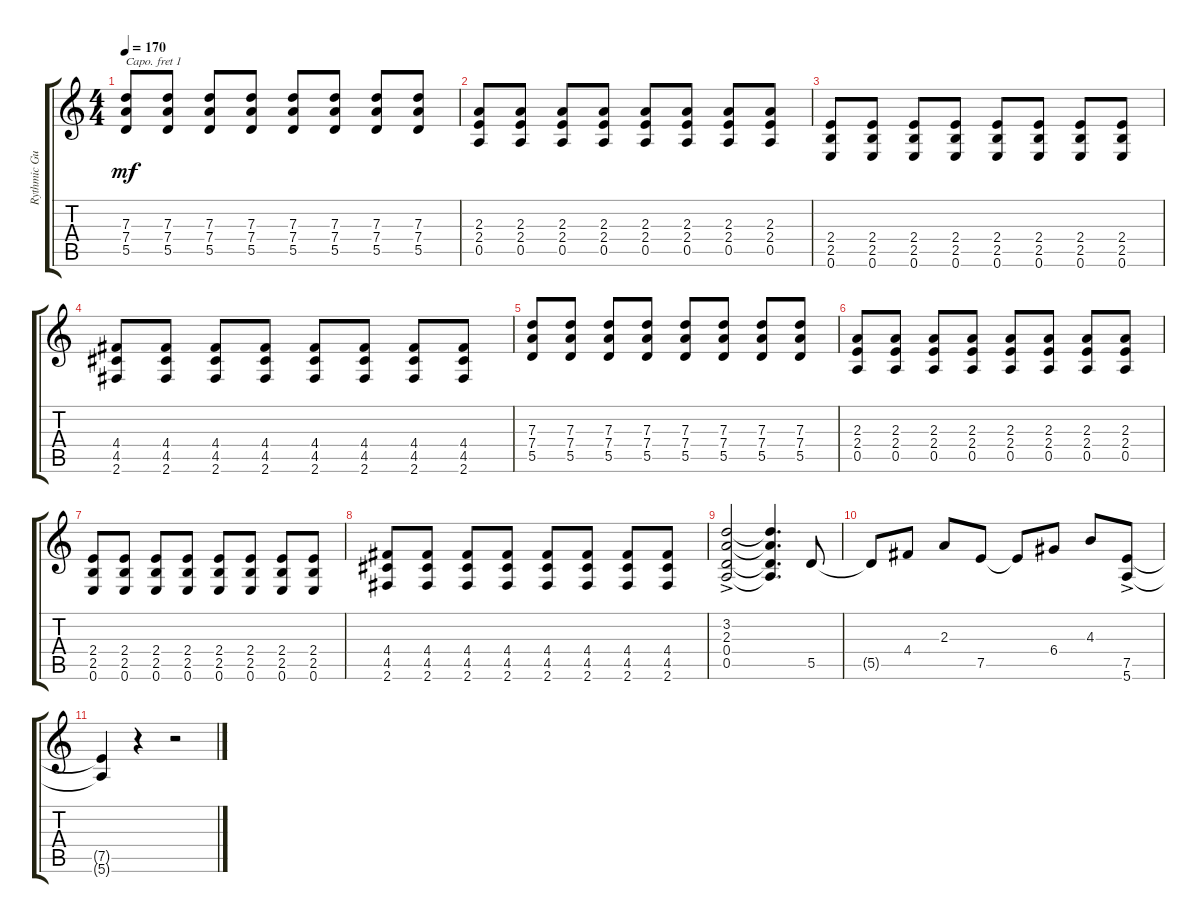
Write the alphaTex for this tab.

\track ("Rythmic Guitar - Sébastien Lefebvre" "Rythmic Gu") {instrument overdrivenguitar}
\staff {score tabs}
\capo 1
\tuning (Eb4 Bb3 Gb3 Db3 Ab2 Eb2) {hide}
\ts (4 4)
\tempo 170
\clef g2
\ks c
(7.3 7.4 5.5).8{dy mf} (7.3 7.4 5.5).8 (7.3 7.4 5.5).8 (7.3 7.4 5.5).8 (7.3 7.4 5.5).8 (7.3 7.4 5.5).8 (7.3 7.4 5.5).8 (7.3 7.4 5.5).8 |
(2.3 2.4 0.5).8 (2.3 2.4 0.5).8 (2.3 2.4 0.5).8 (2.3 2.4 0.5).8 (2.3 2.4 0.5).8 (2.3 2.4 0.5).8 (2.3 2.4 0.5).8 (2.3 2.4 0.5).8 |
(2.4 2.5 0.6).8 (2.4 2.5 0.6).8 (2.4 2.5 0.6).8 (2.4 2.5 0.6).8 (2.4 2.5 0.6).8 (2.4 2.5 0.6).8 (2.4 2.5 0.6).8 (2.4 2.5 0.6).8 |
(4.4 4.5 2.6).8 (4.4 4.5 2.6).8 (4.4 4.5 2.6).8 (4.4 4.5 2.6).8 (4.4 4.5 2.6).8 (4.4 4.5 2.6).8 (4.4 4.5 2.6).8 (4.4 4.5 2.6).8 |
(7.3 7.4 5.5).8 (7.3 7.4 5.5).8 (7.3 7.4 5.5).8 (7.3 7.4 5.5).8 (7.3 7.4 5.5).8 (7.3 7.4 5.5).8 (7.3 7.4 5.5).8 (7.3 7.4 5.5).8 |
(2.3 2.4 0.5).8 (2.3 2.4 0.5).8 (2.3 2.4 0.5).8 (2.3 2.4 0.5).8 (2.3 2.4 0.5).8 (2.3 2.4 0.5).8 (2.3 2.4 0.5).8 (2.3 2.4 0.5).8 |
(2.4 2.5 0.6).8 (2.4 2.5 0.6).8 (2.4 2.5 0.6).8 (2.4 2.5 0.6).8 (2.4 2.5 0.6).8 (2.4 2.5 0.6).8 (2.4 2.5 0.6).8 (2.4 2.5 0.6).8 |
(4.4 4.5 2.6).8 (4.4 4.5 2.6).8 (4.4 4.5 2.6).8 (4.4 4.5 2.6).8 (4.4 4.5 2.6).8 (4.4 4.5 2.6).8 (4.4 4.5 2.6).8 (4.4 4.5 2.6).8 |
(3.2{ac} 2.3{ac} 0.4{ac} 0.5{ac}).2 (3.2{t} 2.3{t} 0.4{t} 0.5{t}).4{d} 5.5.8 |
5.5{t}.8 4.4.8 2.3.8 7.5.8 7.5{t}.8 6.4.8 4.3.8 (7.5{ac} 5.6{ac}).8 |
(7.5{t} 5.6{t}).4 r.4 r.2
